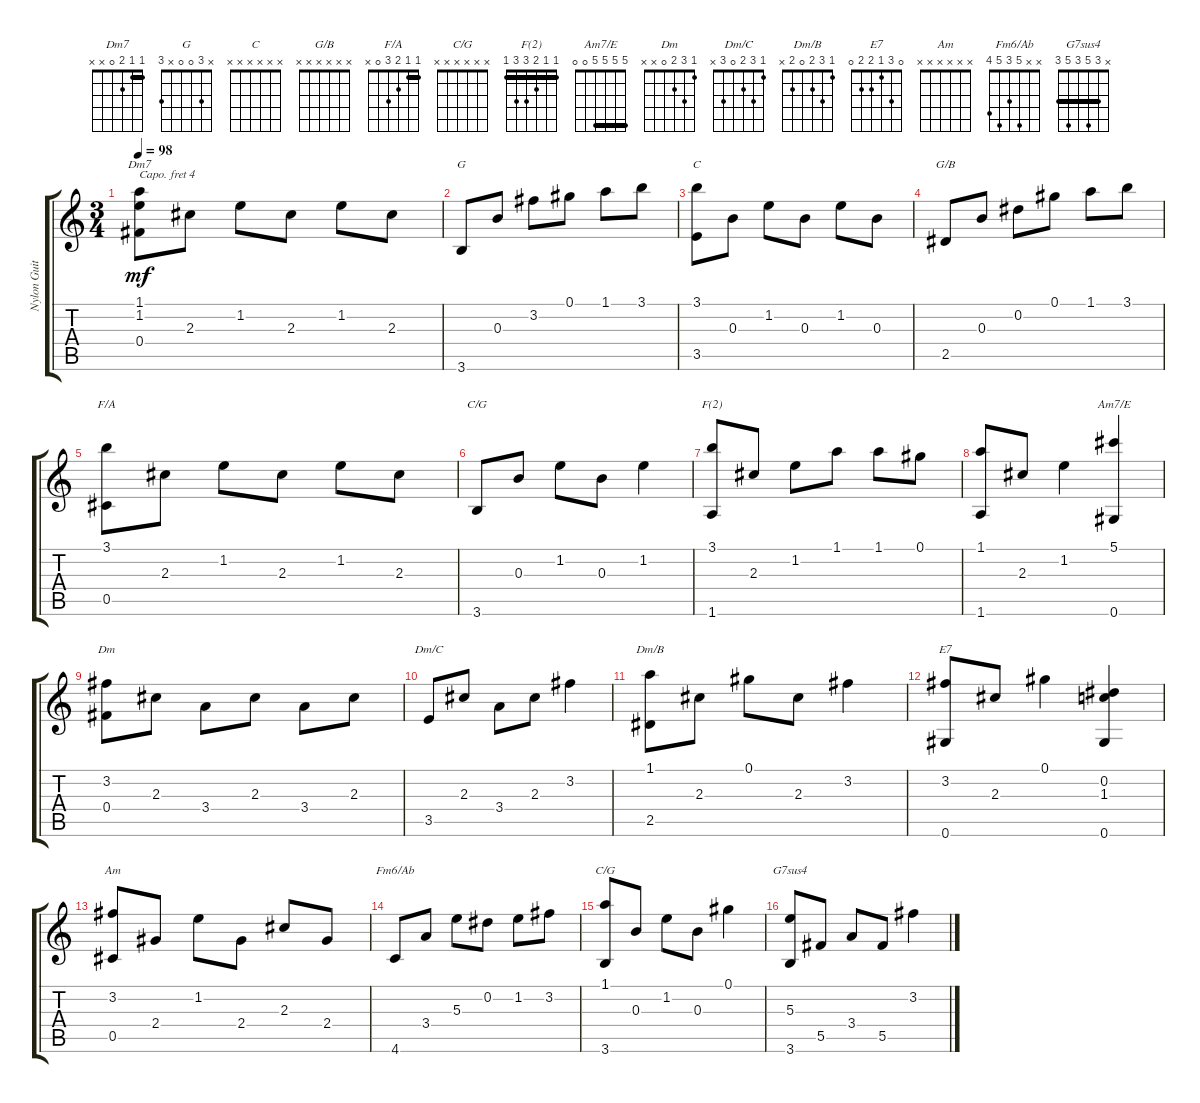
\track ("Nylon Guitar" "Nylon Guit") {instrument acousticguitarnylon}
\staff {score tabs}
\capo 4
\tuning (E4 B3 G3 D3 A2 E2) {hide}
\chord ("Dm7" 1 1 2 0 x x) {barre 1}
\chord ("G" x 3 0 0 x 3)
\chord ("C" x x x x x x)
\chord ("G/B" x x x x x x)
\chord ("F/A" 1 1 2 3 0 x) {barre 1}
\chord ("C/G" 0 1 0 2 3 3)
\chord ("F(2)" 1 1 2 3 3 1) {barre 1}
\chord ("Am7/E" 5 5 5 5 0 0) {barre 5}
\chord ("Dm" 1 3 2 0 x x)
\chord ("Dm/C" 1 3 2 0 3 x)
\chord ("Dm/B" 1 3 2 0 2 x)
\chord ("E7" 0 3 1 2 2 0)
\chord ("Am" x x x x x x)
\chord ("Fm6/Ab" x x 5 3 5 4)
\chord ("C/G" x x x x x x)
\chord ("G7sus4" x 3 5 3 5 3) {barre 3}
\ts (3 4)
\tempo 98
\clef g2
\ks c
(1.1 1.2 0.4).8{ch "Dm7" dy mf} 2.3.8 1.2.8 2.3.8 1.2.8 2.3.8 |
3.6.8{ch "G"} 0.3.8 3.2.8 0.1.8 1.1.8 3.1.8 |
(3.1 3.5).8{ch "C"} 0.3.8 1.2.8 0.3.8 1.2.8 0.3.8 |
2.5.8{ch "G/B"} 0.3.8 0.2.8 0.1.8 1.1.8 3.1.8 |
(3.1 0.5).8{ch "F/A"} 2.3.8 1.2.8 2.3.8 1.2.8 2.3.8 |
3.6.8{ch "C/G"} 0.3.8 1.2.8 0.3.8 1.2.4 |
(3.1 1.6).8{ch "F(2)"} 2.3.8 1.2.8 1.1.8 1.1.8 0.1.8 |
(1.1 1.6).8 2.3.8 1.2.4 (5.1 0.6).4{ch "Am7/E"} |
(3.2 0.4).8{ch "Dm"} 2.3.8 3.4.8 2.3.8 3.4.8 2.3.8 |
3.5.8{ch "Dm/C"} 2.3.8 3.4.8 2.3.8 3.2.4 |
(1.1 2.5).8{ch "Dm/B"} 2.3.8 0.1.8 2.3.8 3.2.4 |
(3.2 0.6).8{ch "E7"} 2.3.8 0.1.4 (0.2 1.3 0.6).4 |
(3.2 0.5).8{ch "Am"} 2.4.8 1.2.8 2.4.8 2.3.8 2.4.8 |
4.6.8{ch "Fm6/Ab"} 3.4.8 5.3.8 0.2.8 1.2.8 3.2.8 |
(1.1 3.6).8{ch "C/G"} 0.3.8 1.2.8 0.3.8 0.1.4 |
(5.3 3.6).8{ch "G7sus4"} 5.5.8 3.4.8 5.5.8 3.2.4
